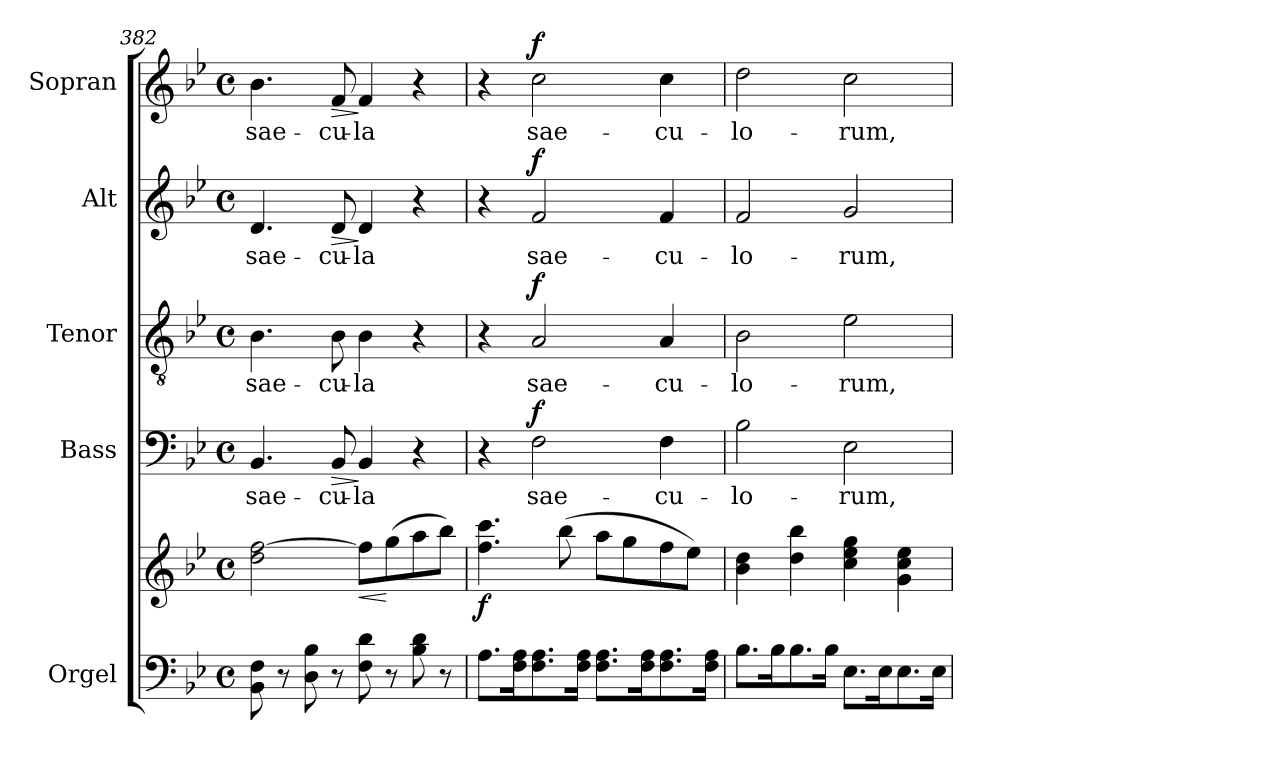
**kern	**kern	**dynam	**kern	**text	**dynam	**kern	**text	**dynam	**kern	**text	**dynam	**kern	**text	**dynam
*part5	*part5	*part5	*part4	*part4	*part4	*part3	*part3	*part3	*part2	*part2	*part2	*part1	*part1	*part1
*staff6	*staff5	*staff5/6	*staff4	*staff4	*staff4	*staff3	*staff3	*staff3	*staff2	*staff2	*staff2	*staff1	*staff1	*staff1
*I"Orgel	*	*	*I"Bass	*	*	*I"Tenor	*	*	*I"Alt	*	*	*I"Sopran	*	*
*I'Org.	*	*	*I'B.	*	*	*I'T.	*	*	*I'A.	*	*	*I'S.	*	*
*clefF4	*clefG2	*	*clefF4	*	*	*clefGv2	*	*	*clefG2	*	*	*clefG2	*	*
*k[b-e-]	*k[b-e-]	*	*k[b-e-]	*	*	*k[b-e-]	*	*	*k[b-e-]	*	*	*k[b-e-]	*	*
*B-:	*B-:	*	*B-:	*	*	*B-:	*	*	*B-:	*	*	*B-:	*	*
*M4/4	*M4/4	*	*M4/4	*	*	*M4/4	*	*	*M4/4	*	*	*M4/4	*	*
*met(c)	*met(c)	*	*met(c)	*	*	*met(c)	*	*	*met(c)	*	*	*met(c)	*	*
=382	=382	=382	=382	=382	=382	=382	=382	=382	=382	=382	=382	=382	=382	=382
!	!	!	!	!LO:LY:b	!	!	!LO:LY:b	!	!	!LO:LY:b	!	!	!LO:LY:b	!
8BB-\ 8F\	2dd\ [2ff\	.	4.BB-/	sae-	.	4.B-\	sae-	.	4.d/	sae-	.	4.b-\	sae-	.
8r	.	.	.	.	.	.	.	.	.	.	.	.	.	.
8D\ 8B-\	.	.	.	.	.	.	.	.	.	.	.	.	.	.
!	!	!	!	!LO:LY:b	!LO:HP:b	!	!LO:LY:b	!	!	!LO:LY:b	!LO:HP:b	!	!LO:LY:b	!LO:HP:b
8r	.	.	8BB-/	-cu-	>	8B-\	-cu-	.	8d/	-cu-	>	8f/	-cu-	>
!	!	!LO:HP:b	!	!LO:LY:b	!	!	!LO:LY:b	!	!	!LO:LY:b	!	!	!LO:LY:b	!
8F\ 8d\	8ff\L]	<	4BB-/	-la	]	4B-\	-la	.	4d/	-la	]	4f/	-la	]
8r	(>8gg\	[	.	.	.	.	.	.	.	.	.	.	.	.
8B-\ 8d\	8aa\	.	4r	.	.	4r	.	.	4r	.	.	4r	.	.
8r	8bb-\J)	.	.	.	.	.	.	.	.	.	.	.	.	.
=383	=383	=383	=383	=383	=383	=383	=383	=383	=383	=383	=383	=383	=383	=383
!	!	!LO:DY:b	!	!	!	!	!	!	!	!	!	!	!	!
8.A\L	4.ff\ 4.ccc\	f	4r	.	.	4r	.	.	4r	.	.	4r	.	.
16F\ 16A\k	.	.	.	.	.	.	.	.	.	.	.	.	.	.
!	!	!	!	!LO:LY:b	!LO:DY:a	!	!LO:LY:b	!LO:DY:a	!	!LO:LY:b	!LO:DY:a	!	!LO:LY:b	!LO:DY:a
8.F\ 8.A\	.	.	2F\	sae-	f	2A/	sae-	f	2f/	sae-	f	2cc\	sae-	f
.	(>8bb-\	.	.	.	.	.	.	.	.	.	.	.	.	.
16F\ 16A\Jk	.	.	.	.	.	.	.	.	.	.	.	.	.	.
8.F\ 8.A\L	8aa\L	.	.	.	.	.	.	.	.	.	.	.	.	.
.	8gg\	.	.	.	.	.	.	.	.	.	.	.	.	.
16F\ 16A\k	.	.	.	.	.	.	.	.	.	.	.	.	.	.
!	!	!	!	!LO:LY:b	!	!	!LO:LY:b	!	!	!LO:LY:b	!	!	!LO:LY:b	!
8.F\ 8.A\	8ff\	.	4F\	-cu-	.	4A/	-cu-	.	4f/	-cu-	.	4cc\	-cu-	.
.	8ee-\J)	.	.	.	.	.	.	.	.	.	.	.	.	.
16F\ 16A\Jk	.	.	.	.	.	.	.	.	.	.	.	.	.	.
=384	=384	=384	=384	=384	=384	=384	=384	=384	=384	=384	=384	=384	=384	=384
!	!	!	!	!LO:LY:b	!	!	!LO:LY:b	!	!	!LO:LY:b	!	!	!LO:LY:b	!
8.B-\L	4b-\ 4dd\	.	2B-\	-lo-	.	2B-\	-lo-	.	2f/	-lo-	.	2dd\	-lo-	.
16B-\k	.	.	.	.	.	.	.	.	.	.	.	.	.	.
8.B-\	4dd\ 4bb-\	.	.	.	.	.	.	.	.	.	.	.	.	.
16B-\Jk	.	.	.	.	.	.	.	.	.	.	.	.	.	.
!	!	!	!	!LO:LY:b	!	!	!LO:LY:b	!	!	!LO:LY:b	!	!	!LO:LY:b	!
8.E-\L	4cc\ 4ee-\ 4gg\	.	2E-\	-rum,	.	2e-\	-rum,	.	2g/	-rum,	.	2cc\	-rum,	.
16E-\k	.	.	.	.	.	.	.	.	.	.	.	.	.	.
8.E-\	4g\ 4cc\ 4ee-\	.	.	.	.	.	.	.	.	.	.	.	.	.
16E-\Jk	.	.	.	.	.	.	.	.	.	.	.	.	.	.
=	=	=	=	=	=	=	=	=	=	=	=	=	=	=
*-	*-	*-	*-	*-	*-	*-	*-	*-	*-	*-	*-	*-	*-	*-
